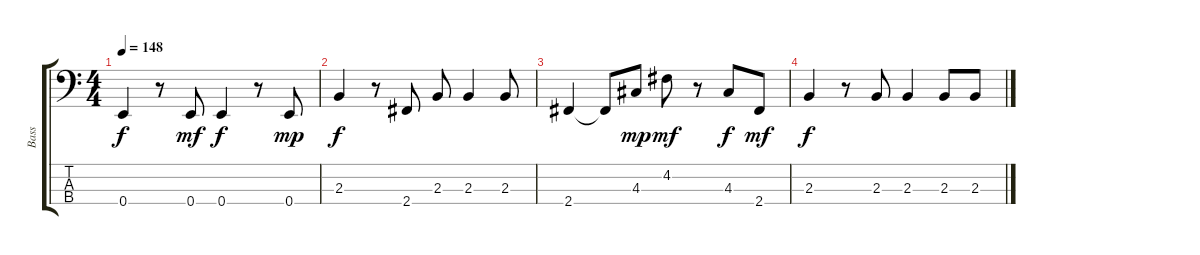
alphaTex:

\track ("Bass    " "Bass    ") {instrument electricbasspick}
\staff {score tabs}
\tuning (G2 D2 A1 E1) {hide}
\ts (4 4)
\tempo 148
\clef f4
\ks c
0.4.4{dy f} r.8 0.4.8{dy mf} 0.4.4{dy f} r.8 0.4.8{dy mp} |
2.3.4{dy f} r.8 2.4.8 2.3.8 2.3.4 2.3.8 |
2.4.4{volume 10} 2.4{t}.8 4.3.8{dy mp} 4.2.8{dy mf} r.8 4.3.8{dy f} 2.4.8{dy mf} |
2.3.4{dy f volume 5} r.8 2.3.8 2.3.4 2.3.8 2.3.8
